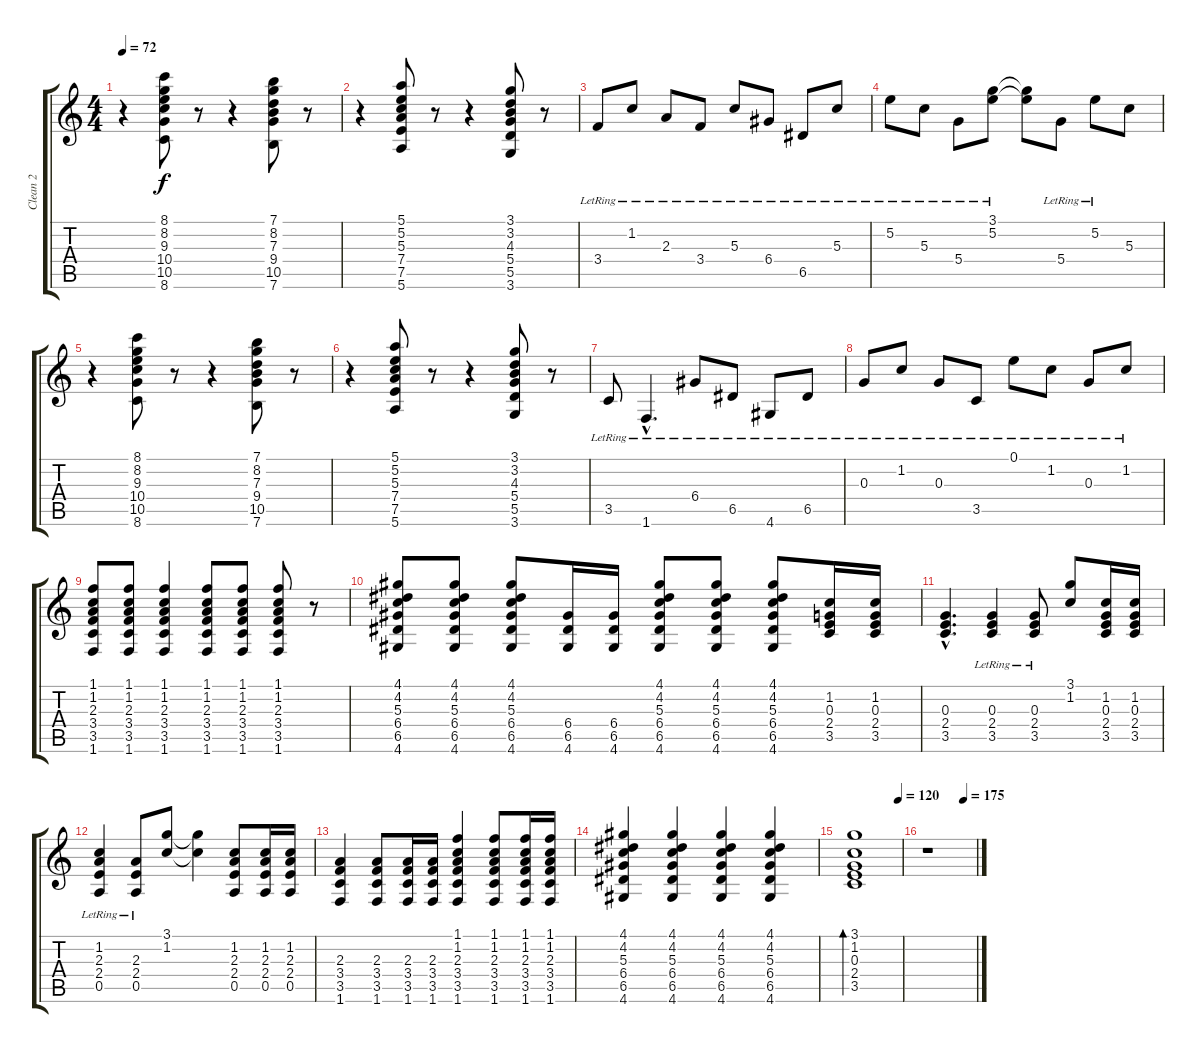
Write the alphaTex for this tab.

\track ("Clean 2" "Clean 2") {instrument electricguitarjazz}
\staff {score tabs}
\tuning (E4 B3 G3 D3 A2 E2) {hide}
\ts (4 4)
\tempo 72
\clef g2
\ks c
r.4{dy f instrument electricguitarjazz} (8.1 8.2 9.3 10.4 10.5 8.6).8 r.8 r.4 (7.1 8.2 7.3 9.4 10.5 7.6).8 r.8 |
r.4 (5.1 5.2 5.3 7.4 7.5 5.6).8 r.8 r.4 (3.1 3.2 4.3 5.4 5.5 3.6).8 r.8 |
3.4{lr}.8 1.2{lr}.8 2.3{lr}.8 3.4{lr}.8 5.3{lr}.8 6.4{lr}.8 6.5{lr}.8 5.3{lr}.8 |
5.2{lr}.8 5.3{lr}.8 5.4{lr}.8 (3.1{lr} 5.2{lr}).8 (3.1{t} 5.2{t}).8 5.4{lr}.8 5.2{lr}.8 5.3.8 |
r.4 (8.1 8.2 9.3 10.4 10.5 8.6).8 r.8 r.4 (7.1 8.2 7.3 9.4 10.5 7.6).8 r.8 |
r.4 (5.1 5.2 5.3 7.4 7.5 5.6).8 r.8 r.4 (3.1 3.2 4.3 5.4 5.5 3.6).8 r.8 |
3.5{lr}.8 1.6{hac lr}.4{d} 6.4{lr}.8 6.5{lr}.8 4.6{lr}.8 6.5{lr}.8 |
0.3{lr}.8 1.2{lr}.8 0.3{lr}.8 3.5{lr}.8 0.1{lr}.8 1.2{lr}.8 0.3{lr}.8 1.2{lr}.8 |
(1.1 1.2 2.3 3.4 3.5 1.6).8{volume 10} (1.1 1.2 2.3 3.4 3.5 1.6).8 (1.1 1.2 2.3 3.4 3.5 1.6).4 (1.1 1.2 2.3 3.4 3.5 1.6).8 (1.1 1.2 2.3 3.4 3.5 1.6).8 (1.1 1.2 2.3 3.4 3.5 1.6).8 r.8 |
(4.1 4.2 5.3 6.4 6.5 4.6).8 (4.1 4.2 5.3 6.4 6.5 4.6).8 (4.1 4.2 5.3 6.4 6.5 4.6).8 (6.4 6.5 4.6).16 (6.4 6.5 4.6).16 (4.1 4.2 5.3 6.4 6.5 4.6).8 (4.1 4.2 5.3 6.4 6.5 4.6).8 (4.1 4.2 5.3 6.4 6.5 4.6).8 (1.2 0.3 2.4 3.5).16 (1.2 0.3 2.4 3.5).16 |
(0.3{hac} 2.4{hac} 3.5{hac}).4{d} (0.3{lr} 2.4{lr} 3.5{lr}).4 (0.3{lr} 2.4{lr} 3.5).8 (3.1 1.2).8 (1.2 0.3 2.4 3.5).16 (1.2 0.3 2.4 3.5).16 |
(1.2{lr} 2.3 2.4 0.5).4 (2.3{lr} 2.4{lr} 0.5{lr}).8 (3.1 1.2).8 (3.1{t} 1.2{t}).4 (1.2 2.3 2.4 0.5).8 (1.2 2.3 2.4 0.5).16 (1.2 2.3 2.4 0.5).16 |
(2.3 3.4 3.5 1.6).4 (2.3 3.4 3.5 1.6).8 (2.3 3.4 3.5 1.6).16 (2.3 3.4 3.5 1.6).16 (1.1 1.2 2.3 3.4 3.5 1.6).4 (1.1 1.2 2.3 3.4 3.5 1.6).8 (1.1 1.2 2.3 3.4 3.5 1.6).16 (1.1 1.2 2.3 3.4 3.5 1.6).16 |
(4.1 4.2 5.3 6.4 6.5 4.6).4 (4.1 4.2 5.3 6.4 6.5 4.6).4 (4.1 4.2 5.3 6.4 6.5 4.6).4 (4.1 4.2 5.3 6.4 6.5 4.6).4 |
\tempo (120 0.9375)
(3.1 1.2 0.3 2.4 3.5).1{bd 60} |
\tempo (175 0.75)
r.1
